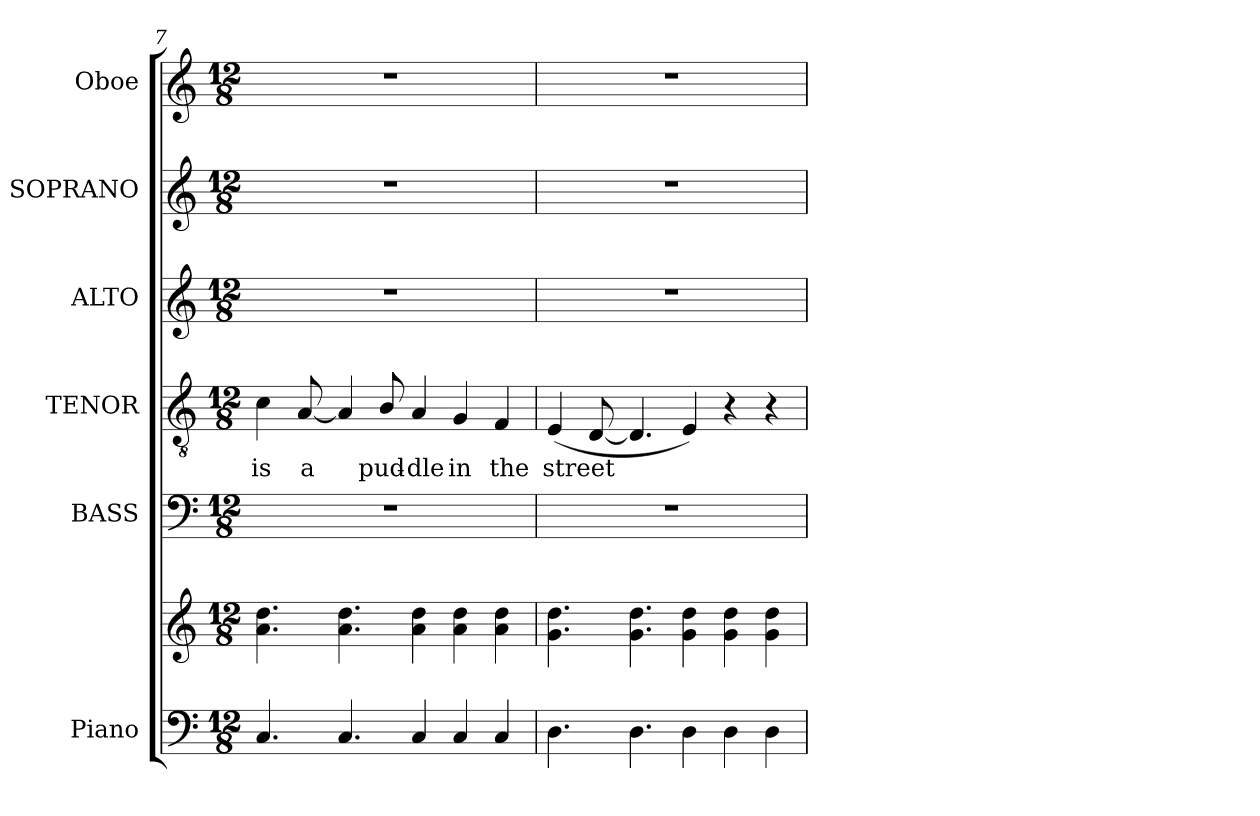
**kern	**kern	**kern	**kern	**text	**kern	**kern	**kern
*part6	*part6	*part5	*part4	*part4	*part3	*part2	*part1
*staff7	*staff6	*staff5	*staff4	*staff4	*staff3	*staff2	*staff1
*I"Piano	*	*I"BASS	*I"TENOR	*	*I"ALTO	*I"SOPRANO	*I"Oboe
*I'Pno.	*	*I'B.	*I'T.	*	*I'A.	*I'S.	*I'Ob.
*clefF4	*clefG2	*clefF4	*clefGv2	*	*clefG2	*clefG2	*clefG2
*	*	*	*ITrd7c12	*	*	*	*
*k[]	*k[]	*k[]	*k[]	*	*k[]	*k[]	*k[]
*a:	*a:	*a:	*a:	*	*a:	*a:	*a:
*M12/8	*M12/8	*M12/8	*M12/8	*	*M12/8	*M12/8	*M12/8
=7	=7	=7	=7	=7	=7	=7	=7
!	!	!LO:N:vis=1	!	!	!	!	!
!	!	!	!	!LO:LY:b:color=#000000	!LO:N:vis=1	!LO:N:vis=1	!LO:N:vis=1
4.Ci/	4.ai\ 4.ddi	1.r	4Ci\	is	1.r	1.r	1.r
!	!	!	!	!LO:LY:b:color=#000000	!	!	!
.	.	.	[8AAi/	a	.	.	.
4.Ci/	4.ai\ 4.ddi	.	4AAi/]	.	.	.	.
!	!	!	!	!LO:LY:b:color=#000000	!	!	!
.	.	.	8BBi/	pud-	.	.	.
!	!	!	!	!LO:LY:b:color=#000000	!	!	!
4Ci/	4ai\ 4ddi	.	4AAi/	-dle	.	.	.
!	!	!	!	!LO:LY:b:color=#000000	!	!	!
4Ci/	4ai\ 4ddi	.	4GGi/	in	.	.	.
!	!	!	!	!LO:LY:b:color=#000000	!	!	!
4Ci/	4ai\ 4ddi	.	4FFi/	the	.	.	.
=8	=8	=8	=8	=8	=8	=8	=8
!	!	!LO:N:vis=1	!	!	!	!	!
!	!	!	!	!LO:LY:b:color=#000000	!LO:N:vis=1	!LO:N:vis=1	!LO:N:vis=1
4.Di\	4.gi\ 4.ddi	1.r	(4EEi/	street	1.r	1.r	1.r
.	.	.	[8DDi/	.	.	.	.
4.Di\	4.gi\ 4.ddi	.	4.DDi/]	.	.	.	.
4Di\	4gi\ 4ddi	.	4EEi/)	.	.	.	.
4Di\	4gi\ 4ddi	.	4r	.	.	.	.
4Di\	4gi\ 4ddi	.	4r	.	.	.	.
=	=	=	=	=	=	=	=
*-	*-	*-	*-	*-	*-	*-	*-
